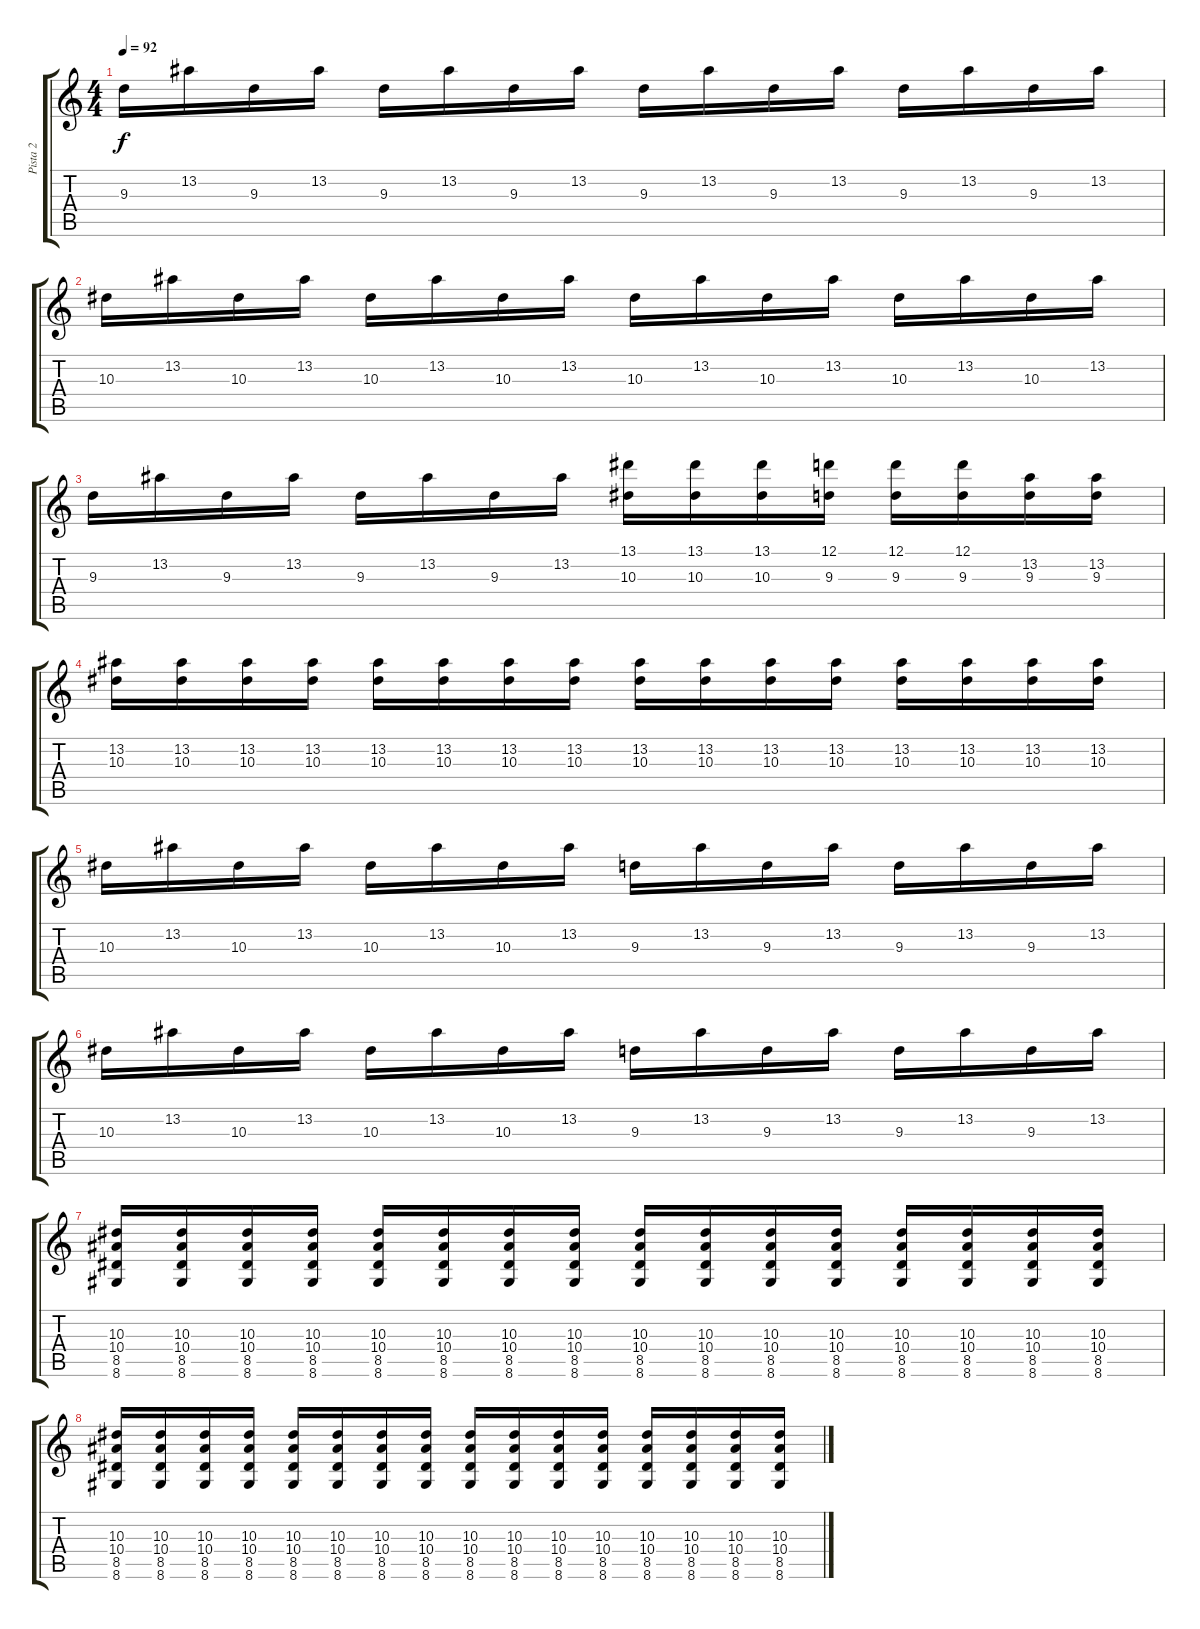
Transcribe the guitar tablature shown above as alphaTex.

\track ("Pista 2" "Pista 2") {instrument overdrivenguitar}
\staff {score tabs}
\tuning (D4 A3 F3 C3 G2 C2) {hide}
\ts (4 4)
\tempo 92
\clef g2
\ks c
9.3.16{dy f} 13.2.16 9.3.16 13.2.16 9.3.16 13.2.16 9.3.16 13.2.16 9.3.16 13.2.16 9.3.16 13.2.16 9.3.16 13.2.16 9.3.16 13.2.16 |
10.3.16 13.2.16 10.3.16 13.2.16 10.3.16 13.2.16 10.3.16 13.2.16 10.3.16 13.2.16 10.3.16 13.2.16 10.3.16 13.2.16 10.3.16 13.2.16 |
9.3.16 13.2.16 9.3.16 13.2.16 9.3.16 13.2.16 9.3.16 13.2.16 (13.1 10.3).16 (13.1 10.3).16 (13.1 10.3).16 (12.1 9.3).16 (12.1 9.3).16 (12.1 9.3).16 (13.2 9.3).16 (13.2 9.3).16 |
(13.2 10.3).16 (13.2 10.3).16 (13.2 10.3).16 (13.2 10.3).16 (13.2 10.3).16 (13.2 10.3).16 (13.2 10.3).16 (13.2 10.3).16 (13.2 10.3).16 (13.2 10.3).16 (13.2 10.3).16 (13.2 10.3).16 (13.2 10.3).16 (13.2 10.3).16 (13.2 10.3).16 (13.2 10.3).16 |
10.3.16 13.2.16 10.3.16 13.2.16 10.3.16 13.2.16 10.3.16 13.2.16 9.3.16 13.2.16 9.3.16 13.2.16 9.3.16 13.2.16 9.3.16 13.2.16 |
10.3.16 13.2.16 10.3.16 13.2.16 10.3.16 13.2.16 10.3.16 13.2.16 9.3.16 13.2.16 9.3.16 13.2.16 9.3.16 13.2.16 9.3.16 13.2.16 |
(10.3 10.4 8.5 8.6).16 (10.3 10.4 8.5 8.6).16 (10.3 10.4 8.5 8.6).16 (10.3 10.4 8.5 8.6).16 (10.3 10.4 8.5 8.6).16 (10.3 10.4 8.5 8.6).16 (10.3 10.4 8.5 8.6).16 (10.3 10.4 8.5 8.6).16 (10.3 10.4 8.5 8.6).16 (10.3 10.4 8.5 8.6).16 (10.3 10.4 8.5 8.6).16 (10.3 10.4 8.5 8.6).16 (10.3 10.4 8.5 8.6).16 (10.3 10.4 8.5 8.6).16 (10.3 10.4 8.5 8.6).16 (10.3 10.4 8.5 8.6).16 |
(10.3 10.4 8.5 8.6).16 (10.3 10.4 8.5 8.6).16 (10.3 10.4 8.5 8.6).16 (10.3 10.4 8.5 8.6).16 (10.3 10.4 8.5 8.6).16 (10.3 10.4 8.5 8.6).16 (10.3 10.4 8.5 8.6).16 (10.3 10.4 8.5 8.6).16 (10.3 10.4 8.5 8.6).16 (10.3 10.4 8.5 8.6).16 (10.3 10.4 8.5 8.6).16 (10.3 10.4 8.5 8.6).16 (10.3 10.4 8.5 8.6).16 (10.3 10.4 8.5 8.6).16 (10.3 10.4 8.5 8.6).16 (10.3 10.4 8.5 8.6).16
